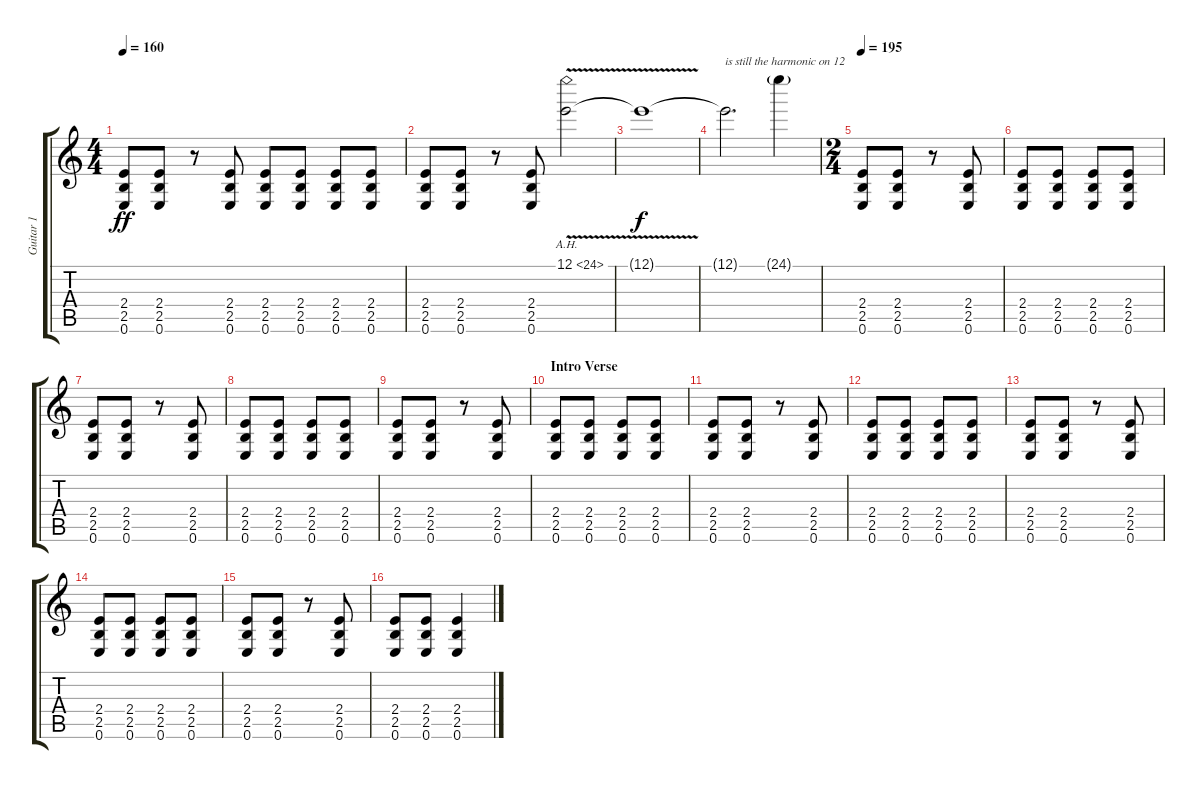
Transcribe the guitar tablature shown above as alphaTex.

\track ("Guitar 1" "Guitar 1") {instrument distortionguitar}
\staff {score tabs}
\tuning (E4 B3 G3 D3 A2 E2) {hide}
\ts (4 4)
\tempo 154
\tempo 160
\clef g2
\ks c
(2.4 2.5 0.6).8{dy ff} (2.4 2.5 0.6).8 r.8 (2.4 2.5 0.6).8 (2.4 2.5 0.6).8 (2.4 2.5 0.6).8 (2.4 2.5 0.6).8 (2.4 2.5 0.6).8 |
(2.4 2.5 0.6).8 (2.4 2.5 0.6).8 r.8 (2.4 2.5 0.6).8 12.1{ah 12 v}.2 |
12.1{t}.1{dy f} |
12.1{t}.2{d txt "is still the harmonic on 12"} 24.1{g}.4 |
\ts (2 4)
\tempo 195
(2.4 2.5 0.6).8 (2.4 2.5 0.6).8 r.8 (2.4 2.5 0.6).8 |
(2.4 2.5 0.6).8 (2.4 2.5 0.6).8 (2.4 2.5 0.6).8 (2.4 2.5 0.6).8 |
(2.4 2.5 0.6).8 (2.4 2.5 0.6).8 r.8 (2.4 2.5 0.6).8 |
(2.4 2.5 0.6).8 (2.4 2.5 0.6).8 (2.4 2.5 0.6).8 (2.4 2.5 0.6).8 |
(2.4 2.5 0.6).8 (2.4 2.5 0.6).8 r.8 (2.4 2.5 0.6).8 |
\section ("" "Intro Verse")
(2.4 2.5 0.6).8 (2.4 2.5 0.6).8 (2.4 2.5 0.6).8 (2.4 2.5 0.6).8 |
(2.4 2.5 0.6).8 (2.4 2.5 0.6).8 r.8 (2.4 2.5 0.6).8 |
(2.4 2.5 0.6).8 (2.4 2.5 0.6).8 (2.4 2.5 0.6).8 (2.4 2.5 0.6).8 |
(2.4 2.5 0.6).8 (2.4 2.5 0.6).8 r.8 (2.4 2.5 0.6).8 |
(2.4 2.5 0.6).8 (2.4 2.5 0.6).8 (2.4 2.5 0.6).8 (2.4 2.5 0.6).8 |
(2.4 2.5 0.6).8 (2.4 2.5 0.6).8 r.8 (2.4 2.5 0.6).8 |
(2.4 2.5 0.6).8 (2.4 2.5 0.6).8 (2.4 2.5 0.6).4
